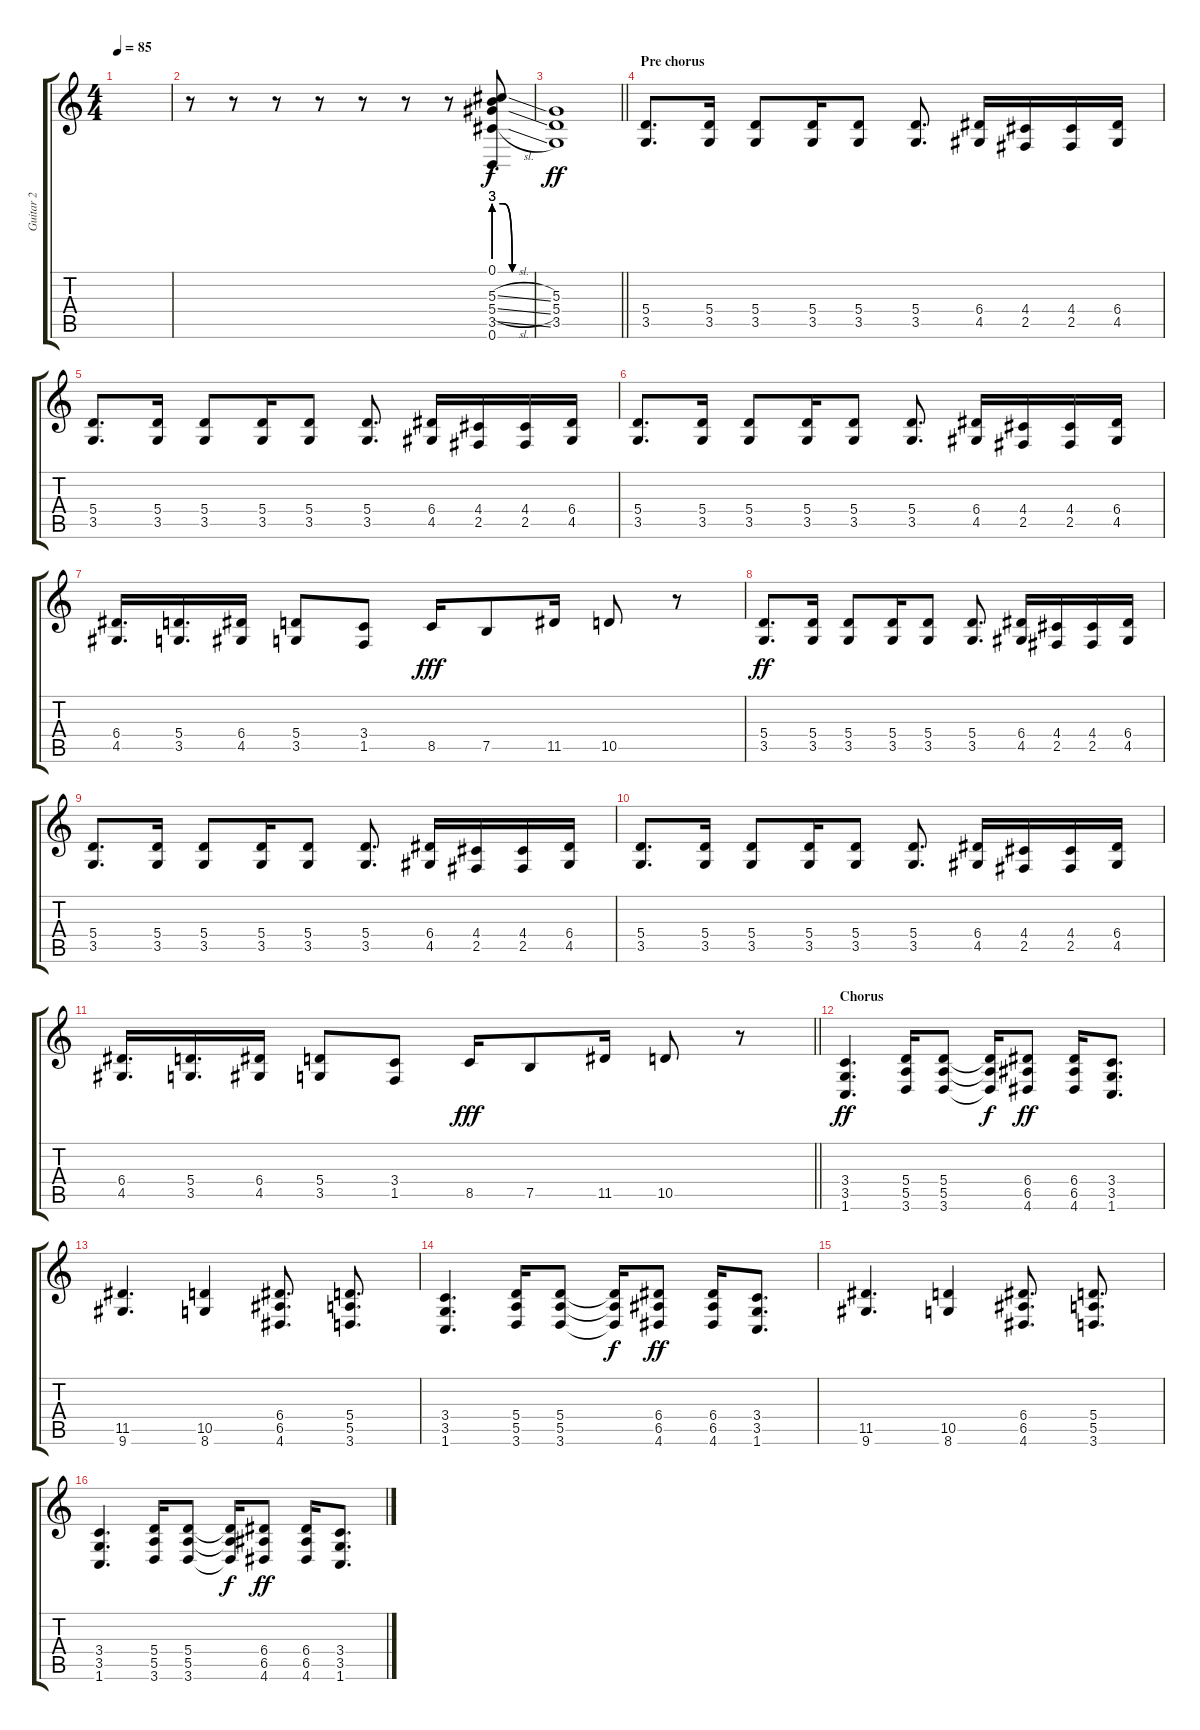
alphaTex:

\track ("Guitar 2" "Guitar 2") {instrument overdrivenguitar}
\staff {score tabs}
\tuning (B3 Gb3 D3 A2 E2 B1) {hide}
\ts (4 4)
\tempo 85
\clef g2
\ks c
|
r.8 r.8 r.8 r.8 r.8 r.8 r.8 (0.1 5.3{be (custom 0 12 15 12 30 0 60 0) sl} 5.4{be (custom 0 12 15 12 30 0 60 0) sl} 3.5{be (custom 0 12 15 12 30 0 60 0) sl} 0.6).8 |
\barLineRight lightlight
(5.3 5.4 3.5).1{dy ff} |
\section ("" "Pre chorus")
(5.4 3.5).8{d} (5.4 3.5).16 (5.4 3.5).8 (5.4 3.5).16 (5.4 3.5).8 (5.4 3.5).8{d} (6.4 4.5).16 (4.4 2.5).16 (4.4 2.5).16 (6.4 4.5).16 |
(5.4 3.5).8{d} (5.4 3.5).16 (5.4 3.5).8 (5.4 3.5).16 (5.4 3.5).8 (5.4 3.5).8{d} (6.4 4.5).16 (4.4 2.5).16 (4.4 2.5).16 (6.4 4.5).16 |
(5.4 3.5).8{d} (5.4 3.5).16 (5.4 3.5).8 (5.4 3.5).16 (5.4 3.5).8 (5.4 3.5).8{d} (6.4 4.5).16 (4.4 2.5).16 (4.4 2.5).16 (6.4 4.5).16 |
(6.4 4.5).16{d} (5.4 3.5).16{d} (6.4 4.5).16 (5.4 3.5).8 (3.4 1.5).8 8.5.16{dy fff} 7.5.8 11.5.16 10.5.8 r.8 |
(5.4 3.5).8{d dy ff} (5.4 3.5).16 (5.4 3.5).8 (5.4 3.5).16 (5.4 3.5).8 (5.4 3.5).8{d} (6.4 4.5).16 (4.4 2.5).16 (4.4 2.5).16 (6.4 4.5).16 |
(5.4 3.5).8{d} (5.4 3.5).16 (5.4 3.5).8 (5.4 3.5).16 (5.4 3.5).8 (5.4 3.5).8{d} (6.4 4.5).16 (4.4 2.5).16 (4.4 2.5).16 (6.4 4.5).16 |
(5.4 3.5).8{d} (5.4 3.5).16 (5.4 3.5).8 (5.4 3.5).16 (5.4 3.5).8 (5.4 3.5).8{d} (6.4 4.5).16 (4.4 2.5).16 (4.4 2.5).16 (6.4 4.5).16 |
\barLineRight lightlight
(6.4 4.5).16{d} (5.4 3.5).16{d} (6.4 4.5).16 (5.4 3.5).8 (3.4 1.5).8 8.5.16{dy fff} 7.5.8 11.5.16 10.5.8 r.8 |
\section ("" "Chorus")
(3.4 3.5 1.6).4{d dy ff} (5.4 5.5 3.6).16 (5.4 5.5 3.6).8 (5.4{t} 5.5{t} 3.6{t}).16{dy f} (6.4 6.5 4.6).8{dy ff} (6.4 6.5 4.6).16 (3.4 3.5 1.6).8{d} |
(11.5 9.6).4{d} (10.5 8.6).4 (6.4 6.5 4.6).8{d} (5.4 5.5 3.6).8{d} |
(3.4 3.5 1.6).4{d} (5.4 5.5 3.6).16 (5.4 5.5 3.6).8 (5.4{t} 5.5{t} 3.6{t}).16{dy f} (6.4 6.5 4.6).8{dy ff} (6.4 6.5 4.6).16 (3.4 3.5 1.6).8{d} |
(11.5 9.6).4{d} (10.5 8.6).4 (6.4 6.5 4.6).8{d} (5.4 5.5 3.6).8{d} |
(3.4 3.5 1.6).4{d} (5.4 5.5 3.6).16 (5.4 5.5 3.6).8 (5.4{t} 5.5{t} 3.6{t}).16{dy f} (6.4 6.5 4.6).8{dy ff} (6.4 6.5 4.6).16 (3.4 3.5 1.6).8{d}
